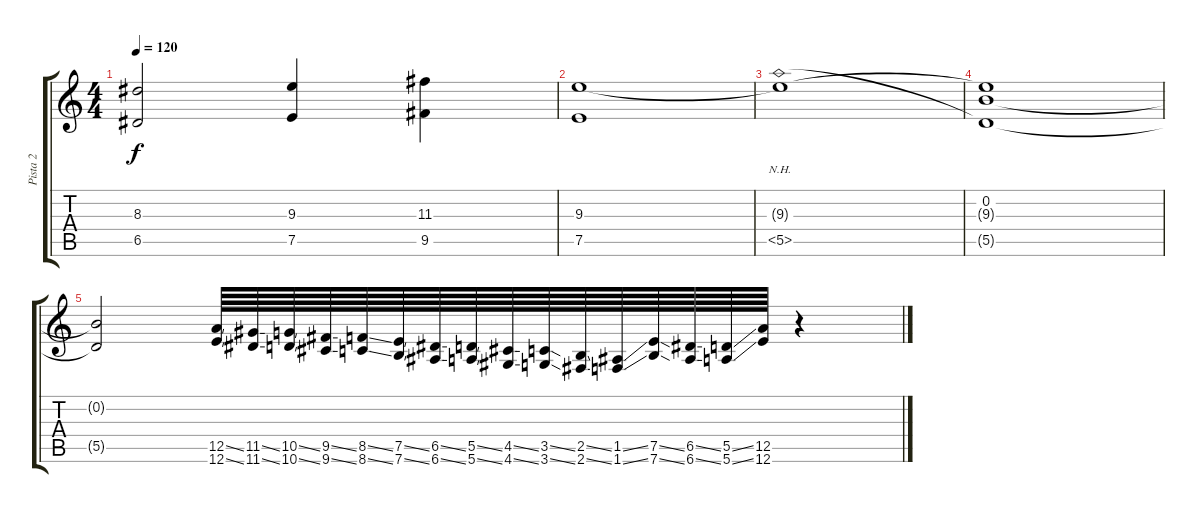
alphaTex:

\track ("Pista 2" "Pista 2") {instrument distortionguitar}
\staff {score tabs}
\tuning (E4 B3 G3 D3 A2 E2) {hide}
\ts (4 4)
\tempo 120
\clef g2
\ks c
(8.3 6.5).2{dy f} (9.3 7.5).4 (11.3 9.5).4 |
(9.3 7.5).1 |
(9.3{t} 5.5{nh}).1 |
(0.2 9.3{t} 5.5{t}).1 |
(0.2{t} 5.5{t}).2 (12.5{ss} 12.6{ss}).64 (11.5{ss} 11.6{ss}).64 (10.5{ss} 10.6{ss}).64 (9.5{ss} 9.6{ss}).64 (8.5{ss} 8.6{ss}).64 (7.5{ss} 7.6{ss}).64 (6.5{ss} 6.6{ss}).64 (5.5{ss} 5.6{ss}).64 (4.5{ss} 4.6{ss}).64 (3.5{ss} 3.6{ss}).64 (2.5{ss} 2.6{ss}).64 (1.5{ss} 1.6{ss}).64 (7.5{ss} 7.6{ss}).64 (6.5{ss} 6.6{ss}).64 (5.5{ss} 5.6{ss}).64 (12.5 12.6).64 r.4
